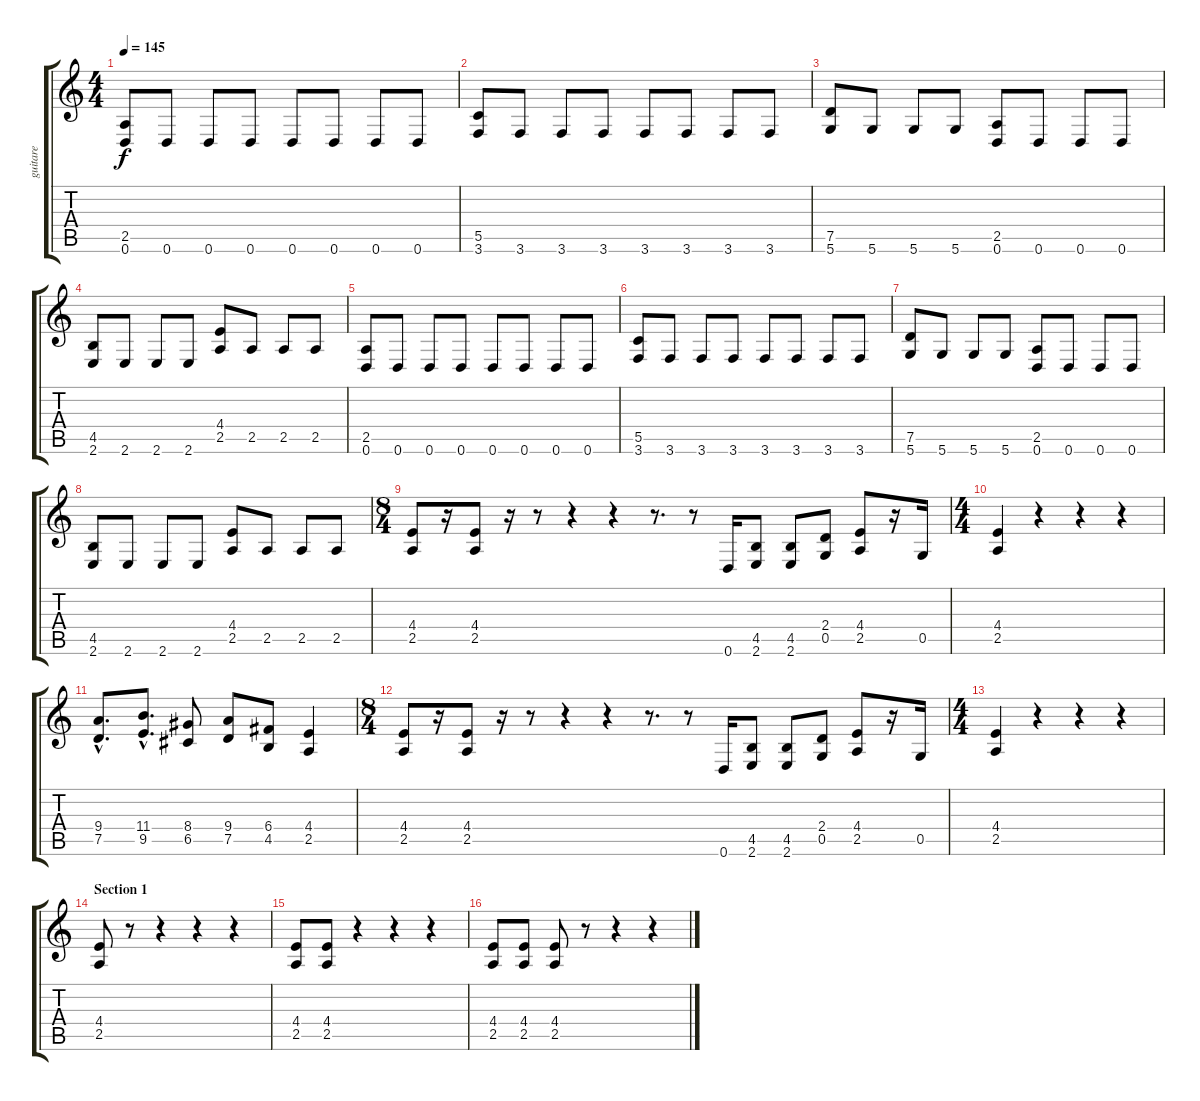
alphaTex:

\track ("guitare" "guitare") {instrument distortionguitar}
\staff {score tabs}
\tuning (D4 A3 F3 C3 G2 D2) {hide}
\ts (4 4)
\tempo 145
\clef g2
\ks c
(2.5 0.6).8{dy f} 0.6.8 0.6.8 0.6.8 0.6.8 0.6.8 0.6.8 0.6.8 |
(5.5 3.6).8 3.6.8 3.6.8 3.6.8 3.6.8 3.6.8 3.6.8 3.6.8 |
(7.5 5.6).8 5.6.8 5.6.8 5.6.8 (2.5 0.6).8 0.6.8 0.6.8 0.6.8 |
(4.5 2.6).8 2.6.8 2.6.8 2.6.8 (4.4 2.5).8 2.5.8 2.5.8 2.5.8 |
(2.5 0.6).8 0.6.8 0.6.8 0.6.8 0.6.8 0.6.8 0.6.8 0.6.8 |
(5.5 3.6).8 3.6.8 3.6.8 3.6.8 3.6.8 3.6.8 3.6.8 3.6.8 |
(7.5 5.6).8 5.6.8 5.6.8 5.6.8 (2.5 0.6).8 0.6.8 0.6.8 0.6.8 |
(4.5 2.6).8 2.6.8 2.6.8 2.6.8 (4.4 2.5).8 2.5.8 2.5.8 2.5.8 |
\ts (8 4)
(4.4 2.5).8 r.16 (4.4 2.5).8 r.16 r.8 r.4 r.4 r.8{d} r.8 0.6.16 (4.5 2.6).8 (4.5 2.6).8 (2.4 0.5).8 (4.4 2.5).8 r.16 0.5.16 |
\ts (4 4)
(4.4 2.5).4 r.4 r.4 r.4 |
(9.4{hac} 7.5{hac}).8{d} (11.4{hac} 9.5{hac}).8{d} (8.4 6.5).8 (9.4 7.5).8 (6.4 4.5).8 (4.4 2.5).4 |
\ts (8 4)
(4.4 2.5).8 r.16 (4.4 2.5).8 r.16 r.8 r.4 r.4 r.8{d} r.8 0.6.16 (4.5 2.6).8 (4.5 2.6).8 (2.4 0.5).8 (4.4 2.5).8 r.16 0.5.16 |
\ts (4 4)
(4.4 2.5).4 r.4 r.4 r.4 |
\section ("" "Section 1")
(4.4 2.5).8 r.8 r.4 r.4 r.4 |
(4.4 2.5).8 (4.4 2.5).8 r.4 r.4 r.4 |
(4.4 2.5).8 (4.4 2.5).8 (4.4 2.5).8 r.8 r.4 r.4
